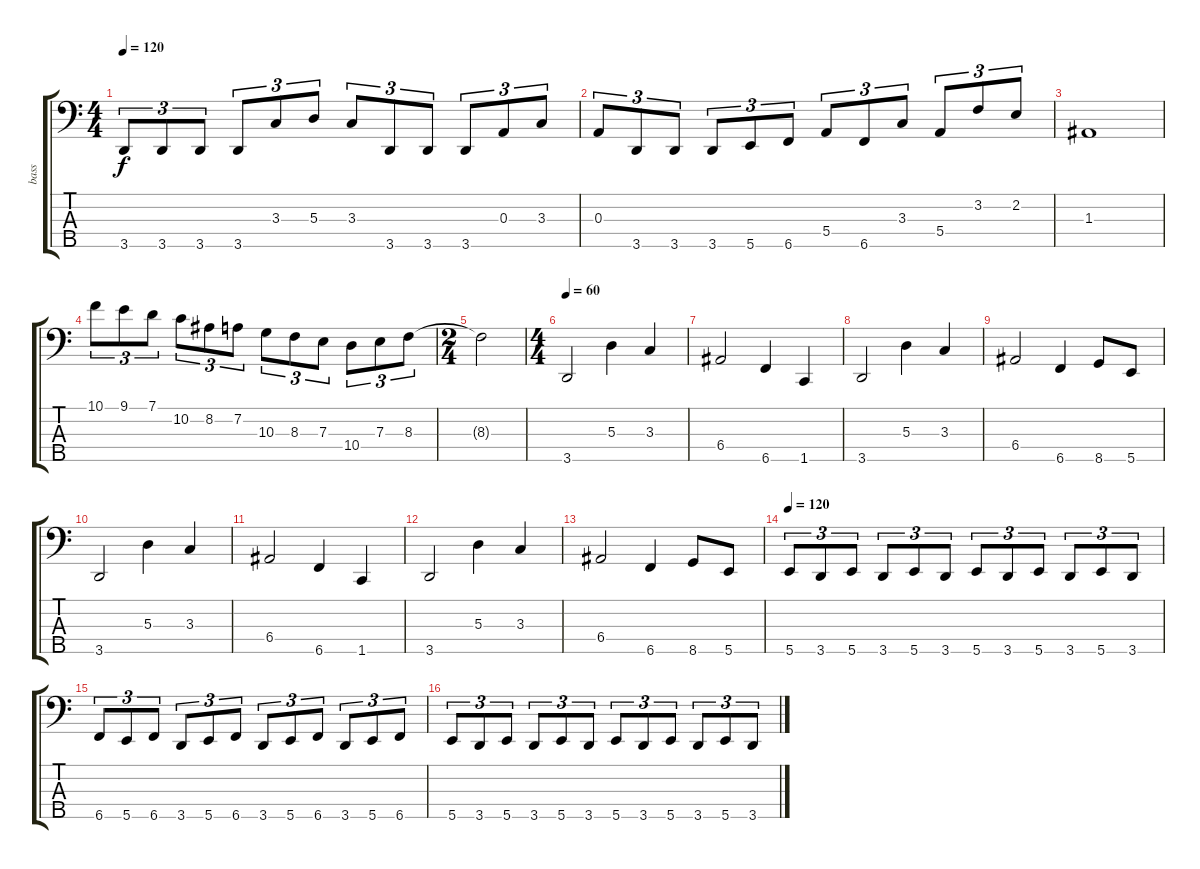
\track ("bass" "bass") {instrument electricbasspick}
\staff {score tabs}
\tuning (G2 D2 A1 E1 B0) {hide}
\ts (4 4)
\tempo 120
\clef f4
\ks c
3.5.8{tu (3 2) dy f} 3.5.8{tu (3 2)} 3.5.8{tu (3 2)} 3.5.8{tu (3 2)} 3.3.8{tu (3 2)} 5.3.8{tu (3 2)} 3.3.8{tu (3 2)} 3.5.8{tu (3 2)} 3.5.8{tu (3 2)} 3.5.8{tu (3 2)} 0.3.8{tu (3 2)} 3.3.8{tu (3 2)} |
0.3.8{tu (3 2)} 3.5.8{tu (3 2)} 3.5.8{tu (3 2)} 3.5.8{tu (3 2)} 5.5.8{tu (3 2)} 6.5.8{tu (3 2)} 5.4.8{tu (3 2)} 6.5.8{tu (3 2)} 3.3.8{tu (3 2)} 5.4.8{tu (3 2)} 3.2.8{tu (3 2)} 2.2.8{tu (3 2)} |
1.3.1 |
10.1.8{tu (3 2)} 9.1.8{tu (3 2)} 7.1.8{tu (3 2)} 10.2.8{tu (3 2)} 8.2.8{tu (3 2)} 7.2.8{tu (3 2)} 10.3.8{tu (3 2)} 8.3.8{tu (3 2)} 7.3.8{tu (3 2)} 10.4.8{tu (3 2)} 7.3.8{tu (3 2)} 8.3.8{tu (3 2)} |
\ts (2 4)
8.3{t}.2 |
\ts (4 4)
\tempo 60
3.5.2 5.3.4 3.3.4 |
6.4.2 6.5.4 1.5.4 |
3.5.2 5.3.4 3.3.4 |
6.4.2 6.5.4 8.5.8 5.5.8 |
3.5.2 5.3.4 3.3.4 |
6.4.2 6.5.4 1.5.4 |
3.5.2 5.3.4 3.3.4 |
6.4.2 6.5.4 8.5.8 5.5.8 |
\tempo 120
5.5.8{tu (3 2)} 3.5.8{tu (3 2)} 5.5.8{tu (3 2)} 3.5.8{tu (3 2)} 5.5.8{tu (3 2)} 3.5.8{tu (3 2)} 5.5.8{tu (3 2)} 3.5.8{tu (3 2)} 5.5.8{tu (3 2)} 3.5.8{tu (3 2)} 5.5.8{tu (3 2)} 3.5.8{tu (3 2)} |
6.5.8{tu (3 2)} 5.5.8{tu (3 2)} 6.5.8{tu (3 2)} 3.5.8{tu (3 2)} 5.5.8{tu (3 2)} 6.5.8{tu (3 2)} 3.5.8{tu (3 2)} 5.5.8{tu (3 2)} 6.5.8{tu (3 2)} 3.5.8{tu (3 2)} 5.5.8{tu (3 2)} 6.5.8{tu (3 2)} |
5.5.8{tu (3 2)} 3.5.8{tu (3 2)} 5.5.8{tu (3 2)} 3.5.8{tu (3 2)} 5.5.8{tu (3 2)} 3.5.8{tu (3 2)} 5.5.8{tu (3 2)} 3.5.8{tu (3 2)} 5.5.8{tu (3 2)} 3.5.8{tu (3 2)} 5.5.8{tu (3 2)} 3.5.8{tu (3 2)}
